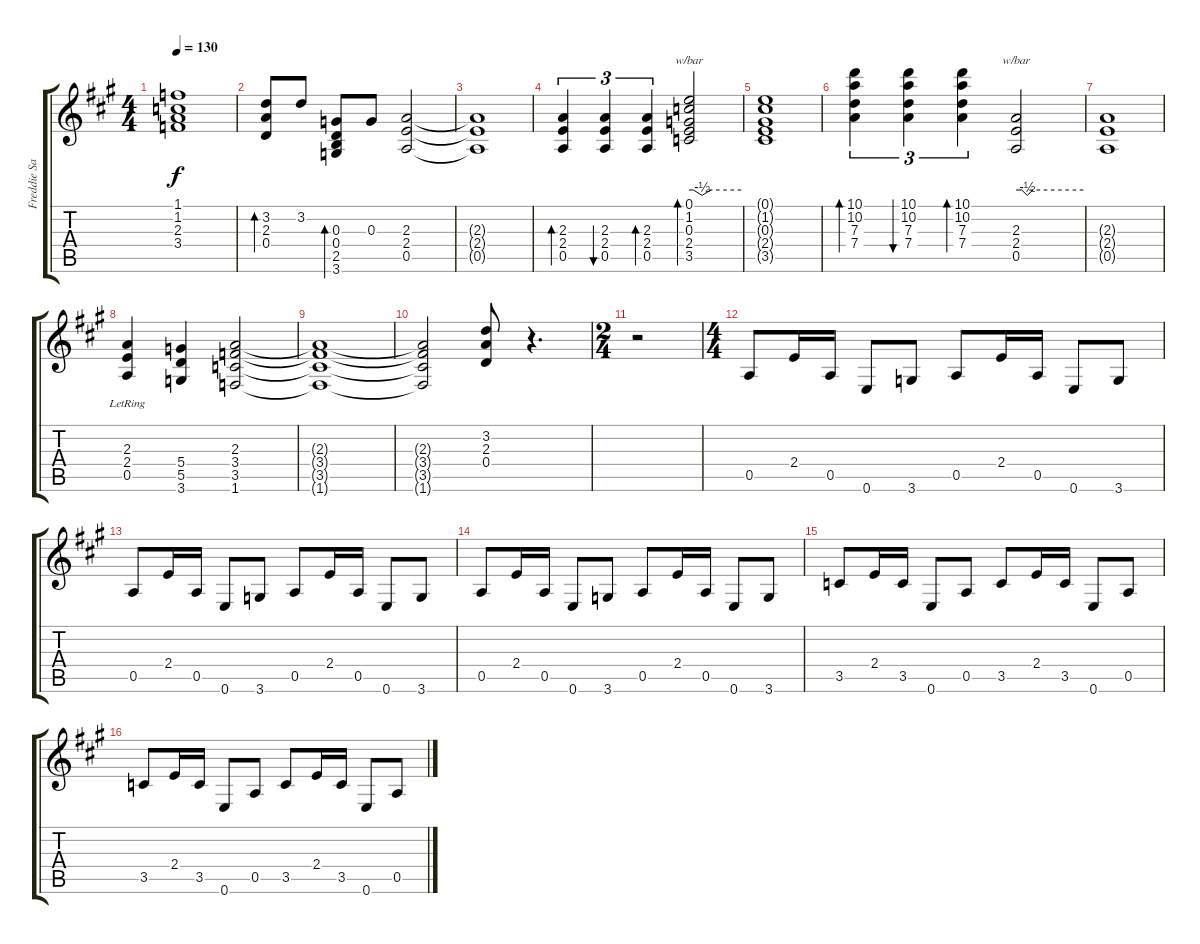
\track ("Freddie Salem Guitar" "Freddie Sa") {instrument distortionguitar}
\staff {score tabs}
\tuning (E4 B3 G3 D3 A2 E2) {hide}
\ts (4 4)
\tempo 130
\clef g2
\ks f#minor
(1.1{t} 1.2{t} 2.3{t} 3.4{t}).1{dy f} |
(3.2 2.3 0.4).8{bd 240} 3.2.8 (0.3 0.4 2.5 3.6).8{bd 240} 0.3.8 (2.3 2.4 0.5).2 |
(2.3{t} 2.4{t} 0.5{t}).1 |
(2.3 2.4 0.5).4{tu (3 2) bd 60 volume 10 balance 16} (2.3 2.4 0.5).4{tu (3 2) bu 60} (2.3 2.4 0.5).4{tu (3 2) bd 60} (0.1 1.2 0.3 2.4 3.5).2{tbe (custom default 0 0 5 0 15 -2 25 0 60 0) bd 240} |
(0.1{t} 1.2{t} 0.3{t} 2.4{t} 3.5{t}).1 |
(10.1 10.2 7.3 7.4).4{tu (3 2) bd 60} (10.1 10.2 7.3 7.4).4{tu (3 2) bu 60} (10.1 10.2 7.3 7.4).4{tu (3 2) bd 60} (2.3 2.4 0.5).2{tbe (custom default 0 0 5 0 10 -2 15 0 60 0)} |
(2.3{t} 2.4{t} 0.5{t}).1 |
(2.3 2.4 0.5{lr}).4 (5.4 5.5 3.6).4 (2.3 3.4 3.5 1.6).2 |
(2.3{t} 3.4{t} 3.5{t} 1.6{t}).1 |
(2.3{t} 3.4{t} 3.5{t} 1.6{t}).2 (3.2 2.3 0.4).8 r.4{d} |
\ts (2 4)
r.2 |
\ts (4 4)
0.5.8{volume 12 balance 16 instrument electricguitarmuted} 2.4.16 0.5.16 0.6.8 3.6.8 0.5.8 2.4.16 0.5.16 0.6.8 3.6.8 |
0.5.8 2.4.16 0.5.16 0.6.8 3.6.8 0.5.8 2.4.16 0.5.16 0.6.8 3.6.8 |
0.5.8 2.4.16 0.5.16 0.6.8 3.6.8 0.5.8 2.4.16 0.5.16 0.6.8 3.6.8 |
3.5.8 2.4.16 3.5.16 0.6.8 0.5.8 3.5.8 2.4.16 3.5.16 0.6.8 0.5.8 |
3.5.8 2.4.16 3.5.16 0.6.8 0.5.8 3.5.8 2.4.16 3.5.16 0.6.8 0.5.8
